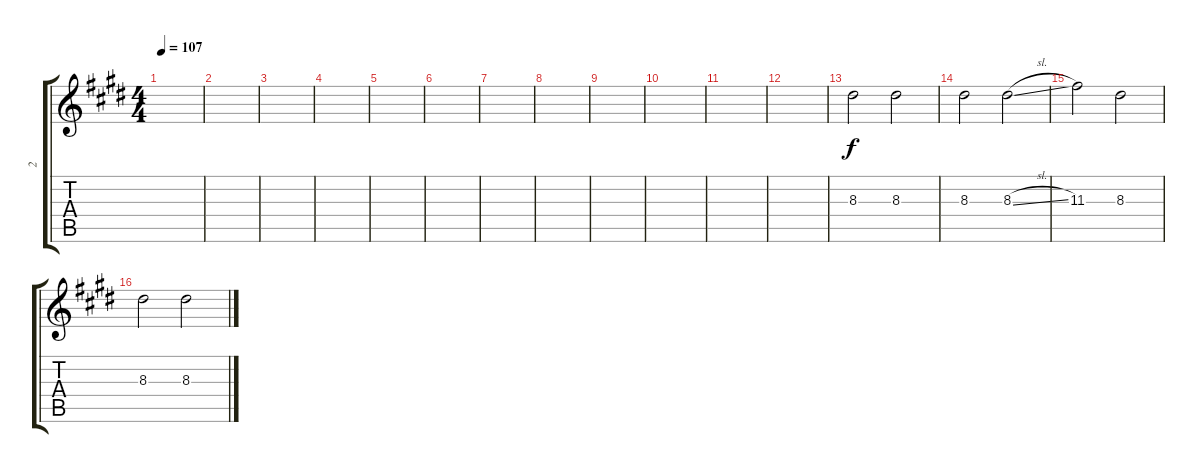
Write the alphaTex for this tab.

\track ("2" "2") {instrument acousticguitarsteel}
\staff {score tabs}
\tuning (E4 B3 G3 D3 A2 E2) {hide}
\ts (4 4)
\tempo 107
\clef g2
\ks e
|
|
|
|
|
|
|
|
|
|
|
|
8.3.2 8.3.2 |
8.3.2 8.3{sl}.2 |
11.3.2 8.3.2 |
8.3.2 8.3{sl}.2
